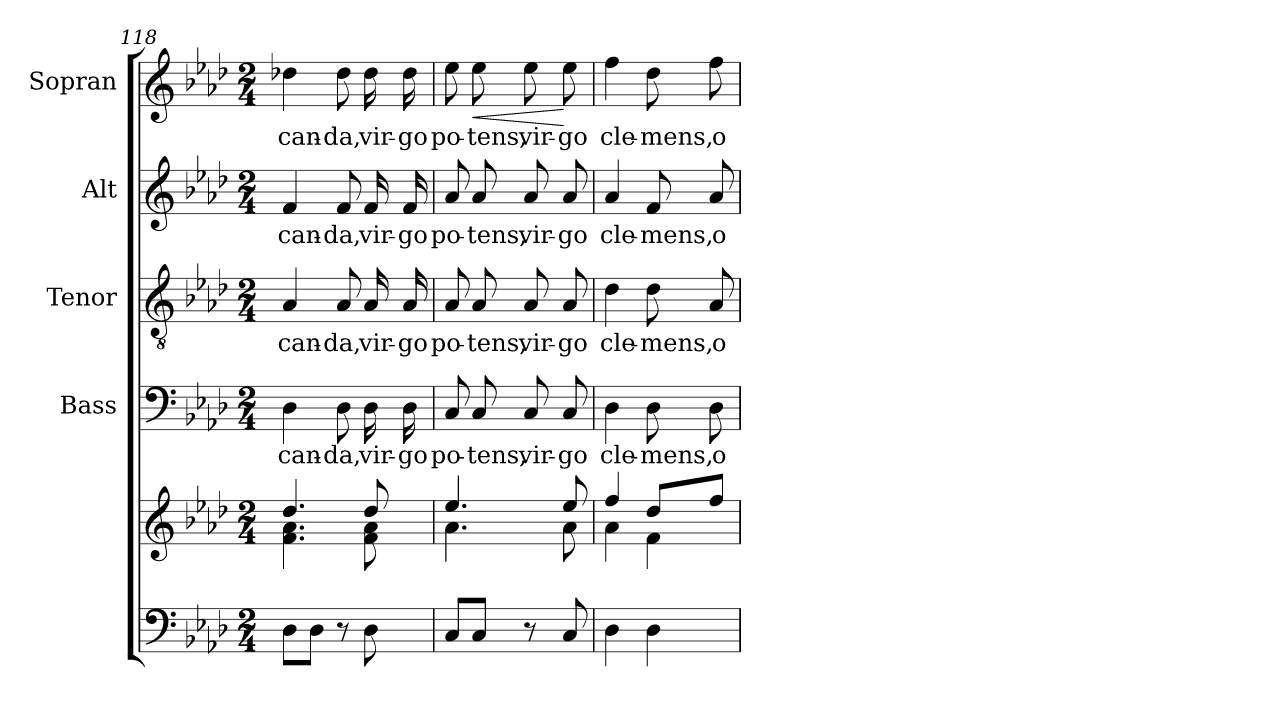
**kern	**kern	**kern	**text	**kern	**text	**kern	**text	**kern	**text	**dynam
*part5	*part5	*part4	*part4	*part3	*part3	*part2	*part2	*part1	*part1	*part1
*staff6	*staff5	*staff4	*staff4	*staff3	*staff3	*staff2	*staff2	*staff1	*staff1	*staff1
*	*	*I"Bass	*	*I"Tenor	*	*I"Alt	*	*I"Sopran	*	*
*	*	*I'B.	*	*I'T.	*	*I'A.	*	*I'S.	*	*
*clefF4	*clefG2	*clefF4	*	*clefGv2	*	*clefG2	*	*clefG2	*	*
*k[b-e-a-d-]	*k[b-e-a-d-]	*k[b-e-a-d-]	*	*k[b-e-a-d-]	*	*k[b-e-a-d-]	*	*k[b-e-a-d-]	*	*
*A-:	*A-:	*A-:	*	*A-:	*	*A-:	*	*A-:	*	*
*M2/4	*M2/4	*M2/4	*	*M2/4	*	*M2/4	*	*M2/4	*	*
=118	=118	=118	=118	=118	=118	=118	=118	=118	=118	=118
*	*^	*	*	*	*	*	*	*	*	*
!	!	!	!	!LO:LY:b	!	!LO:LY:b	!	!LO:LY:b	!	!LO:LY:b	!
8D-\L	4.dd-/	4.f\ 4.a-\	4D-\	-can-	4A-/	-can-	4f/	-can-	4dd-X\	-can-	.
8D-\J	.	.	.	.	.	.	.	.	.	.	.
!	!	!	!	!LO:LY:b	!	!LO:LY:b	!	!LO:LY:b	!	!LO:LY:b	!
8r	.	.	8D-\	-da,	8A-/	-da,	8f/	-da,	8dd-\	-da,	.
!	!	!	!	!LO:LY:b	!	!LO:LY:b	!	!LO:LY:b	!	!LO:LY:b	!
8D-\	8dd-/	8f\ 8a-\	16D-\	vir-	16A-/	vir-	16f/	vir-	16dd-\	vir-	.
!	!	!	!	!LO:LY:b	!	!LO:LY:b	!	!LO:LY:b	!	!LO:LY:b	!
.	.	.	16D-\	-go	16A-/	-go	16f/	-go	16dd-\	-go	.
!!LO:PB:g=z
=119	=119	=119	=119	=119	=119	=119	=119	=119	=119	=119	=119
!	!	!	!	!LO:LY:b	!	!LO:LY:b	!	!LO:LY:b	!	!LO:LY:b	!
8C/L	4.ee-/	4.a-\	8C/	po-	8A-/	po-	8a-/	po-	8ee-\	po-	.
!	!	!	!	!LO:LY:b	!	!LO:LY:b	!	!LO:LY:b	!	!LO:LY:b	!LO:HP:b
8C/J	.	.	8C/	-tens,	8A-/	-tens,	8a-/	-tens,	8ee-\	-tens,	<
!	!	!	!	!LO:LY:b	!	!LO:LY:b	!	!LO:LY:b	!	!LO:LY:b	!
8r	.	.	8C/	vir-	8A-/	vir-	8a-/	vir-	8ee-\	vir-	.
!	!	!	!	!LO:LY:b	!	!LO:LY:b	!	!LO:LY:b	!	!LO:LY:b	!
8C/	8ee-/	8a-\	8C/	-go	8A-/	-go	8a-/	-go	8ee-\	-go	[
=120	=120	=120	=120	=120	=120	=120	=120	=120	=120	=120	=120
!	!	!	!	!LO:LY:b	!	!LO:LY:b	!	!LO:LY:b	!	!LO:LY:b	!
4D-\	4ff/	4a-\	4D-\	cle-	4d-\	cle-	4a-/	cle-	4ff\	cle-	.
!	!	!	!	!LO:LY:b	!	!LO:LY:b	!	!LO:LY:b	!	!LO:LY:b	!
4D-\	8dd-/L	4f\	8D-\	-mens,	8d-\	-mens,	8f/	-mens,	8dd-\	-mens,	.
!	!	!	!	!LO:LY:b	!	!LO:LY:b	!	!LO:LY:b	!	!LO:LY:b	!
.	8ff/J	.	8D-\	o-	8A-/	o-	8a-/	o-	8ff\	o-	.
*	*v	*v	*	*	*	*	*	*	*	*	*
=	=	=	=	=	=	=	=	=	=	=
*-	*-	*-	*-	*-	*-	*-	*-	*-	*-	*-
